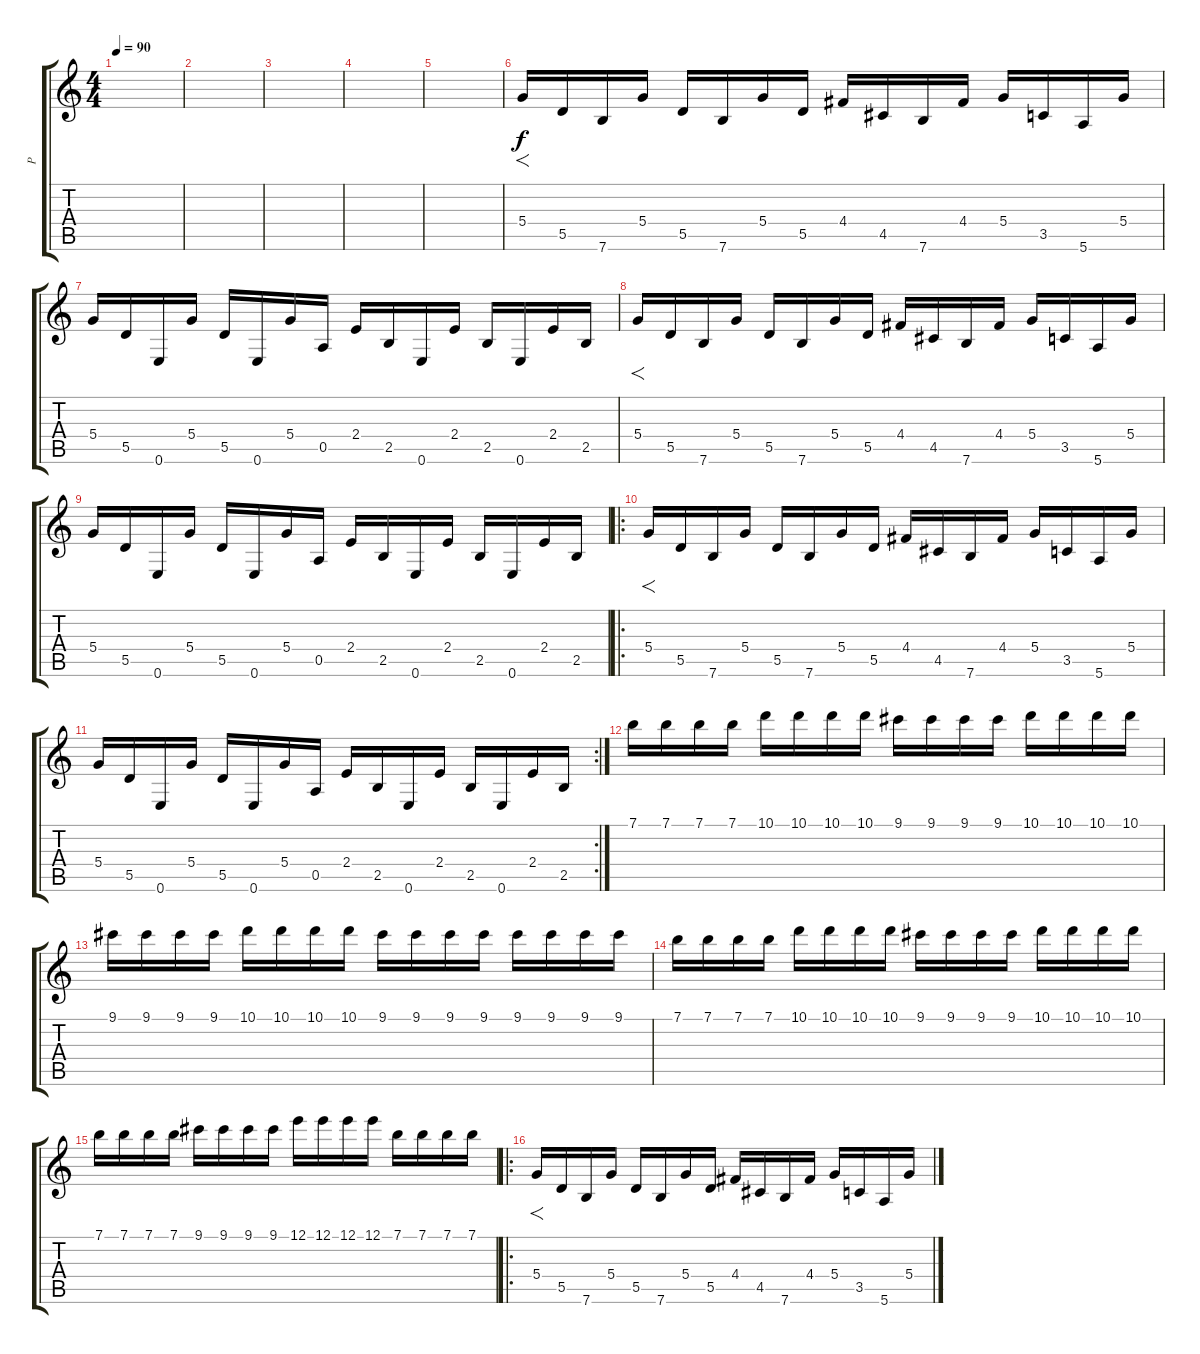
\track ("P" "P") {instrument distortionguitar}
\staff {score tabs}
\tuning (E4 B3 G3 D3 A2 E2) {hide}
\ts (4 4)
\tempo 90
\clef g2
\ks c
|
|
|
|
|
5.4.16{f} 5.5.16 7.6.16 5.4.16 5.5.16 7.6.16 5.4.16 5.5.16 4.4.16 4.5.16 7.6.16 4.4.16 5.4.16 3.5.16 5.6.16 5.4.16 |
5.4.16 5.5.16 0.6.16 5.4.16 5.5.16 0.6.16 5.4.16 0.5.16 2.4.16 2.5.16 0.6.16 2.4.16 2.5.16 0.6.16 2.4.16 2.5.16 |
5.4.16{f} 5.5.16 7.6.16 5.4.16 5.5.16 7.6.16 5.4.16 5.5.16 4.4.16 4.5.16 7.6.16 4.4.16 5.4.16 3.5.16 5.6.16 5.4.16 |
5.4.16 5.5.16 0.6.16 5.4.16 5.5.16 0.6.16 5.4.16 0.5.16 2.4.16 2.5.16 0.6.16 2.4.16 2.5.16 0.6.16 2.4.16 2.5.16 |
\ro
5.4.16{f} 5.5.16 7.6.16 5.4.16 5.5.16 7.6.16 5.4.16 5.5.16 4.4.16 4.5.16 7.6.16 4.4.16 5.4.16 3.5.16 5.6.16 5.4.16 |
\rc 2
5.4.16 5.5.16 0.6.16 5.4.16 5.5.16 0.6.16 5.4.16 0.5.16 2.4.16 2.5.16 0.6.16 2.4.16 2.5.16 0.6.16 2.4.16 2.5.16 |
7.1.16 7.1.16 7.1.16 7.1.16 10.1.16 10.1.16 10.1.16 10.1.16 9.1.16 9.1.16 9.1.16 9.1.16 10.1.16 10.1.16 10.1.16 10.1.16 |
9.1.16 9.1.16 9.1.16 9.1.16 10.1.16 10.1.16 10.1.16 10.1.16 9.1.16 9.1.16 9.1.16 9.1.16 9.1.16 9.1.16 9.1.16 9.1.16 |
7.1.16 7.1.16 7.1.16 7.1.16 10.1.16 10.1.16 10.1.16 10.1.16 9.1.16 9.1.16 9.1.16 9.1.16 10.1.16 10.1.16 10.1.16 10.1.16 |
7.1.16 7.1.16 7.1.16 7.1.16 9.1.16 9.1.16 9.1.16 9.1.16 12.1.16 12.1.16 12.1.16 12.1.16 7.1.16 7.1.16 7.1.16 7.1.16 |
\ro
5.4.16{f} 5.5.16 7.6.16 5.4.16 5.5.16 7.6.16 5.4.16 5.5.16 4.4.16 4.5.16 7.6.16 4.4.16 5.4.16 3.5.16 5.6.16 5.4.16
